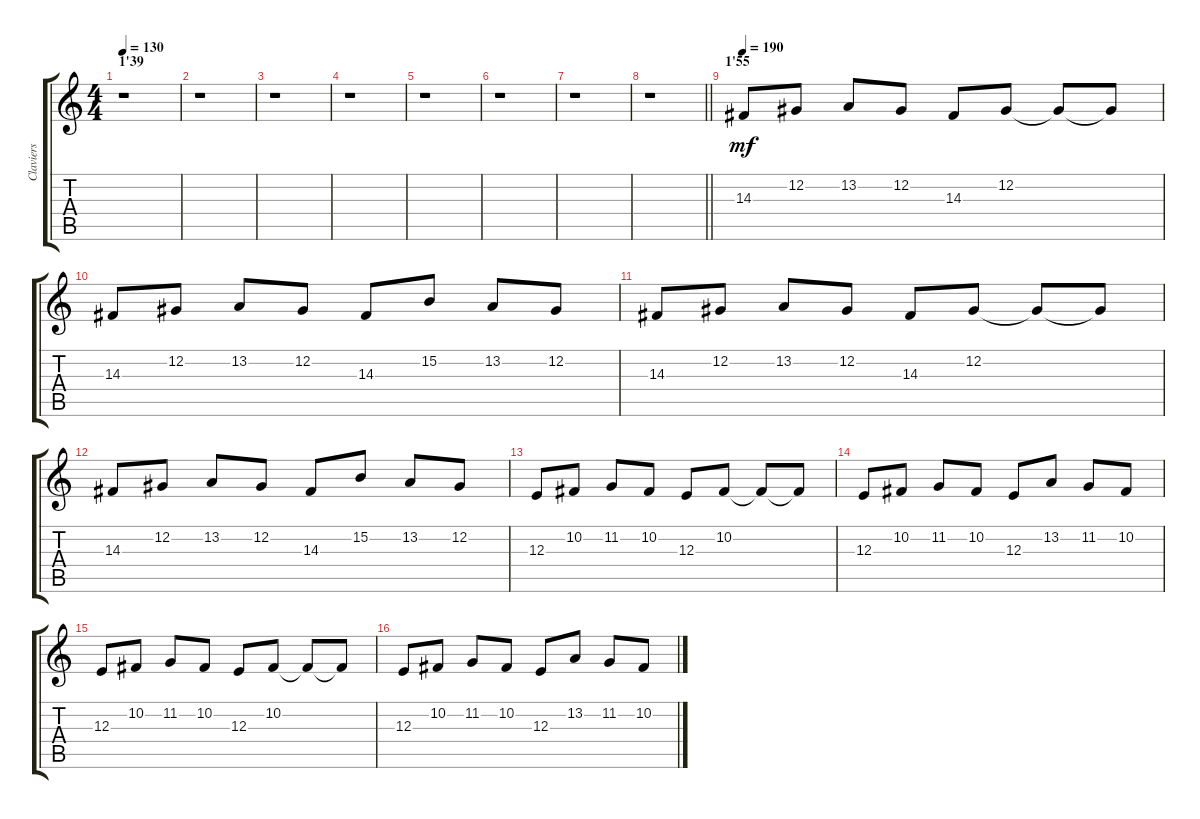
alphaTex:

\track ("Claviers" "Claviers") {instrument choiraahs}
\staff {score tabs}
\tuning (Db4 Ab3 E3 B2 Gb2 Db2) {hide}
\ts (4 4)
\section ("" "1'39")
\tempo 130
\clef g2
\ks c
r.1{dy mf} |
r.1 |
r.1 |
r.1 |
r.1 |
r.1 |
r.1 |
\barLineRight lightlight
r.1 |
\section ("" "1'55")
\tempo 190
14.3.8{instrument lead5charang} 12.2.8 13.2.8 12.2.8 14.3.8 12.2.8 12.2{t}.8 12.2{t}.8 |
14.3.8 12.2.8 13.2.8 12.2.8 14.3.8 15.2.8 13.2.8 12.2.8 |
14.3.8 12.2.8 13.2.8 12.2.8 14.3.8 12.2.8 12.2{t}.8 12.2{t}.8 |
14.3.8 12.2.8 13.2.8 12.2.8 14.3.8 15.2.8 13.2.8 12.2.8 |
12.3.8 10.2.8 11.2.8 10.2.8 12.3.8 10.2.8 10.2{t}.8 10.2{t}.8 |
12.3.8 10.2.8 11.2.8 10.2.8 12.3.8 13.2.8 11.2.8 10.2.8 |
12.3.8 10.2.8 11.2.8 10.2.8 12.3.8 10.2.8 10.2{t}.8 10.2{t}.8 |
12.3.8 10.2.8 11.2.8 10.2.8 12.3.8 13.2.8 11.2.8 10.2.8
